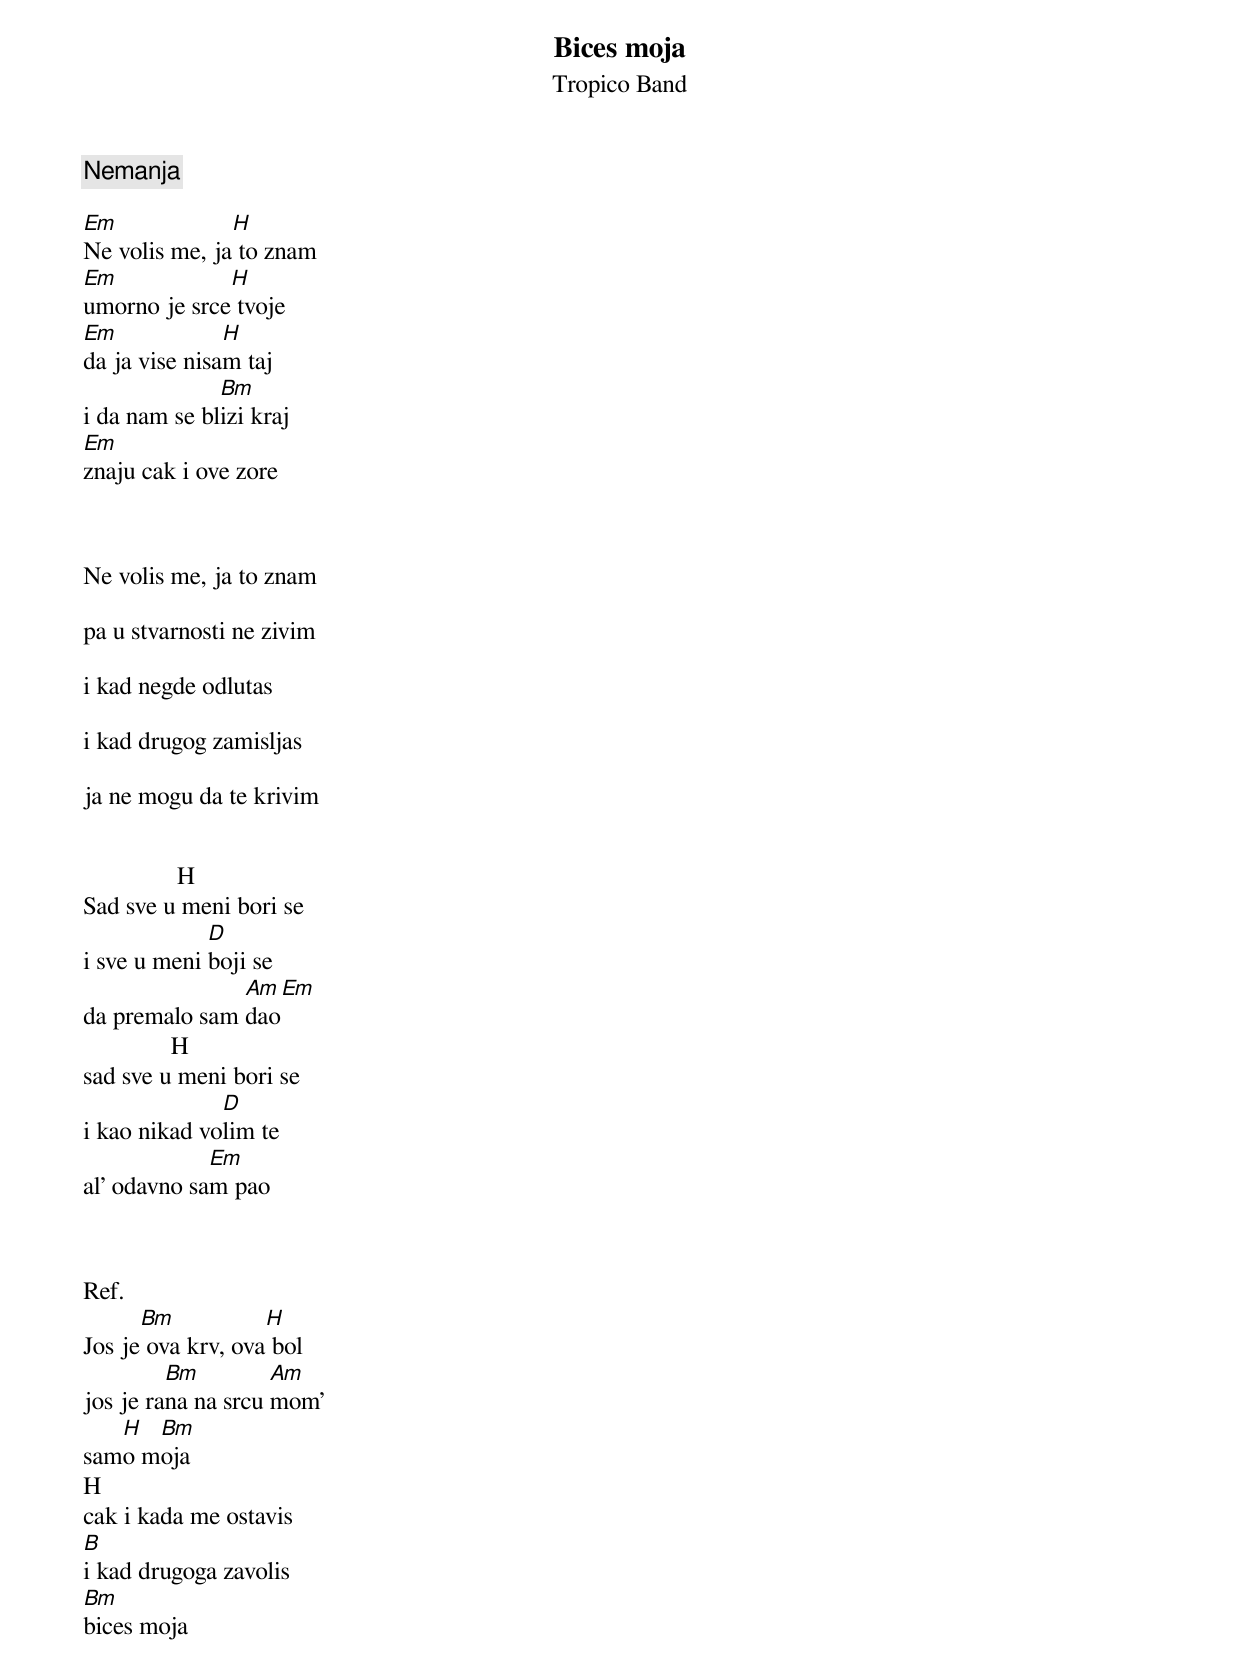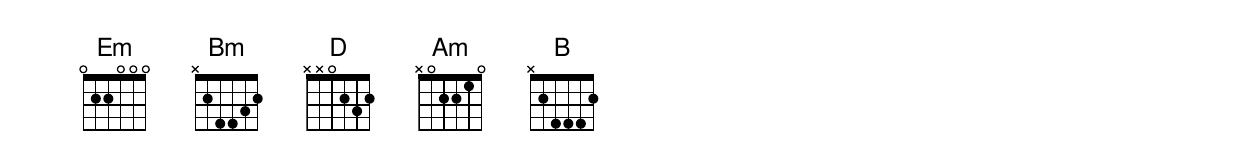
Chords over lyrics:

Bices moja
Tropico Band
Nemanja

Em             H
Ne volis me, ja to znam
Em            H
umorno je srce tvoje
Em             H
da ja vise nisam taj
              Bm
i da nam se blizi kraj
Em
znaju cak i ove zore



Ne volis me, ja to znam

pa u stvarnosti ne zivim

i kad negde odlutas

i kad drugog zamisljas

ja ne mogu da te krivim


               H
Sad sve u meni bori se
             D
i sve u meni boji se
               Am  Em
da premalo sam dao
              H
sad sve u meni bori se
              D
i kao nikad volim te
             Em
al' odavno sam pao



Ref.
      Bm           H
Jos je ova krv, ova bol
         Bm         Am
jos je rana na srcu mom'
   H  Bm
samo moja
H
cak i kada me ostavis
B
i kad drugoga zavolis
Bm
bices moja
